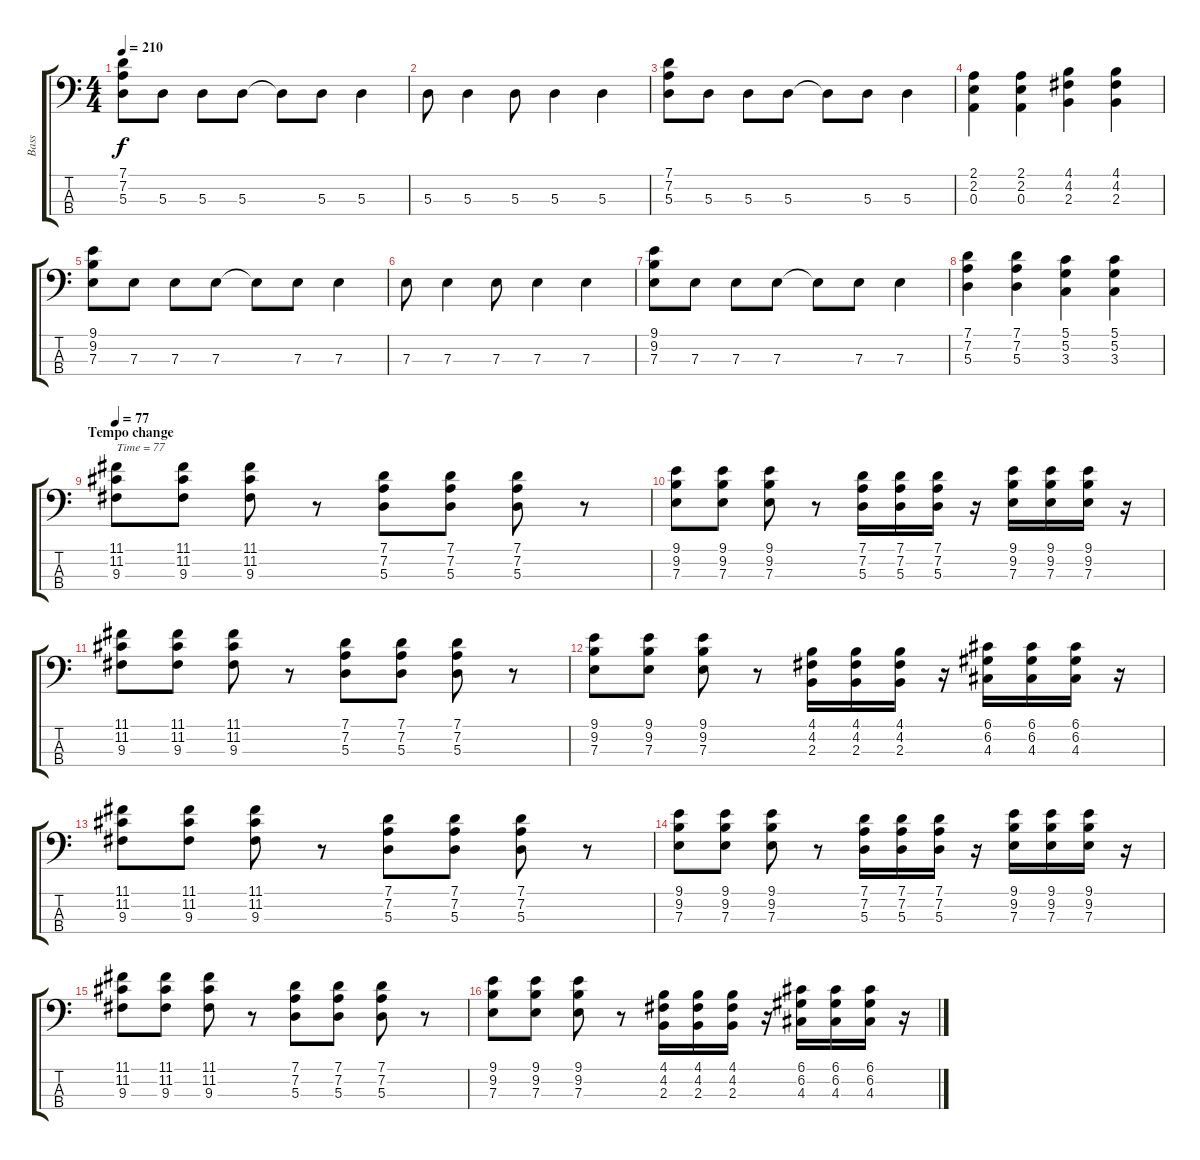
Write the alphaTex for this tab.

\track ("Bass" "Bass") {instrument electricbassfinger}
\staff {score tabs}
\tuning (G2 D2 A1 E1) {hide}
\ts (4 4)
\tempo 210
\clef f4
\ks c
(7.1 7.2 5.3).8{dy f} 5.3.8 5.3.8 5.3.8 5.3{t}.8 5.3.8 5.3.4 |
5.3.8 5.3.4 5.3.8 5.3.4 5.3.4 |
(7.1 7.2 5.3).8 5.3.8 5.3.8 5.3.8 5.3{t}.8 5.3.8 5.3.4 |
(2.1 2.2 0.3).4 (2.1 2.2 0.3).4 (4.1 4.2 2.3).4 (4.1 4.2 2.3).4 |
(9.1 9.2 7.3).8 7.3.8 7.3.8 7.3.8 7.3{t}.8 7.3.8 7.3.4 |
7.3.8 7.3.4 7.3.8 7.3.4 7.3.4 |
(9.1 9.2 7.3).8 7.3.8 7.3.8 7.3.8 7.3{t}.8 7.3.8 7.3.4 |
(7.1 7.2 5.3).4 (7.1 7.2 5.3).4 (5.1 5.2 3.3).4 (5.1 5.2 3.3).4 |
\section ("" "Tempo change")
\tempo 77
(11.1 11.2 9.3).8{txt "Time = 77"} (11.1 11.2 9.3).8 (11.1 11.2 9.3).8 r.8 (7.1 7.2 5.3).8 (7.1 7.2 5.3).8 (7.1 7.2 5.3).8 r.8 |
(9.1 9.2 7.3).8 (9.1 9.2 7.3).8 (9.1 9.2 7.3).8 r.8 (7.1 7.2 5.3).16 (7.1 7.2 5.3).16 (7.1 7.2 5.3).16 r.16 (9.1 9.2 7.3).16 (9.1 9.2 7.3).16 (9.1 9.2 7.3).16 r.16 |
(11.1 11.2 9.3).8 (11.1 11.2 9.3).8 (11.1 11.2 9.3).8 r.8 (7.1 7.2 5.3).8 (7.1 7.2 5.3).8 (7.1 7.2 5.3).8 r.8 |
(9.1 9.2 7.3).8 (9.1 9.2 7.3).8 (9.1 9.2 7.3).8 r.8 (4.1 4.2 2.3).16 (4.1 4.2 2.3).16 (4.1 4.2 2.3).16 r.16 (6.1 6.2 4.3).16 (6.1 6.2 4.3).16 (6.1 6.2 4.3).16 r.16 |
(11.1 11.2 9.3).8 (11.1 11.2 9.3).8 (11.1 11.2 9.3).8 r.8 (7.1 7.2 5.3).8 (7.1 7.2 5.3).8 (7.1 7.2 5.3).8 r.8 |
(9.1 9.2 7.3).8 (9.1 9.2 7.3).8 (9.1 9.2 7.3).8 r.8 (7.1 7.2 5.3).16 (7.1 7.2 5.3).16 (7.1 7.2 5.3).16 r.16 (9.1 9.2 7.3).16 (9.1 9.2 7.3).16 (9.1 9.2 7.3).16 r.16 |
(11.1 11.2 9.3).8 (11.1 11.2 9.3).8 (11.1 11.2 9.3).8 r.8 (7.1 7.2 5.3).8 (7.1 7.2 5.3).8 (7.1 7.2 5.3).8 r.8 |
(9.1 9.2 7.3).8 (9.1 9.2 7.3).8 (9.1 9.2 7.3).8 r.8 (4.1 4.2 2.3).16 (4.1 4.2 2.3).16 (4.1 4.2 2.3).16 r.16 (6.1 6.2 4.3).16 (6.1 6.2 4.3).16 (6.1 6.2 4.3).16 r.16
